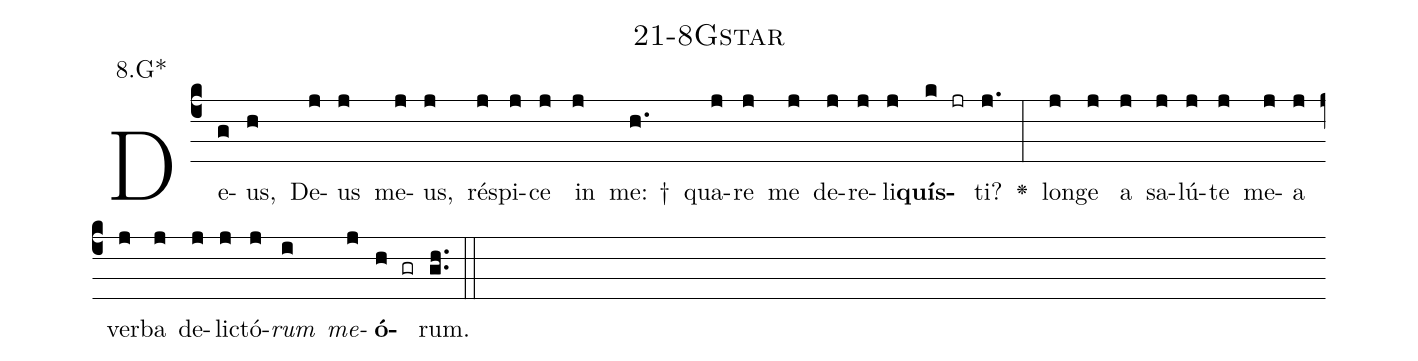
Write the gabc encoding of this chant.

name: 21-8Gstar;
annotation: 8.G*;
%%
(c4)De(g)us,(h) De(j)us(j) me(j)us,(j) ré(j)spi(j)ce(j) in(j) me: †(h.) qua(j)re(j) me(j) de(j)re(j)li(j)<b>quís</b>(k jr)ti?(j.) <v>\greheightstar</v>(:) lon(j)ge(j) a(j) sa(j)lú(j)te(j) me(j)a(j) ver(j)ba(j) de(j)lic(j)tó(j)<i>rum</i>(i) <i>me</i>(j)<b>ó</b>(h gr)rum.(gh..) (::)


%E(j) u(j) o(i) u(j) a(h) e.(gh..) (::)
